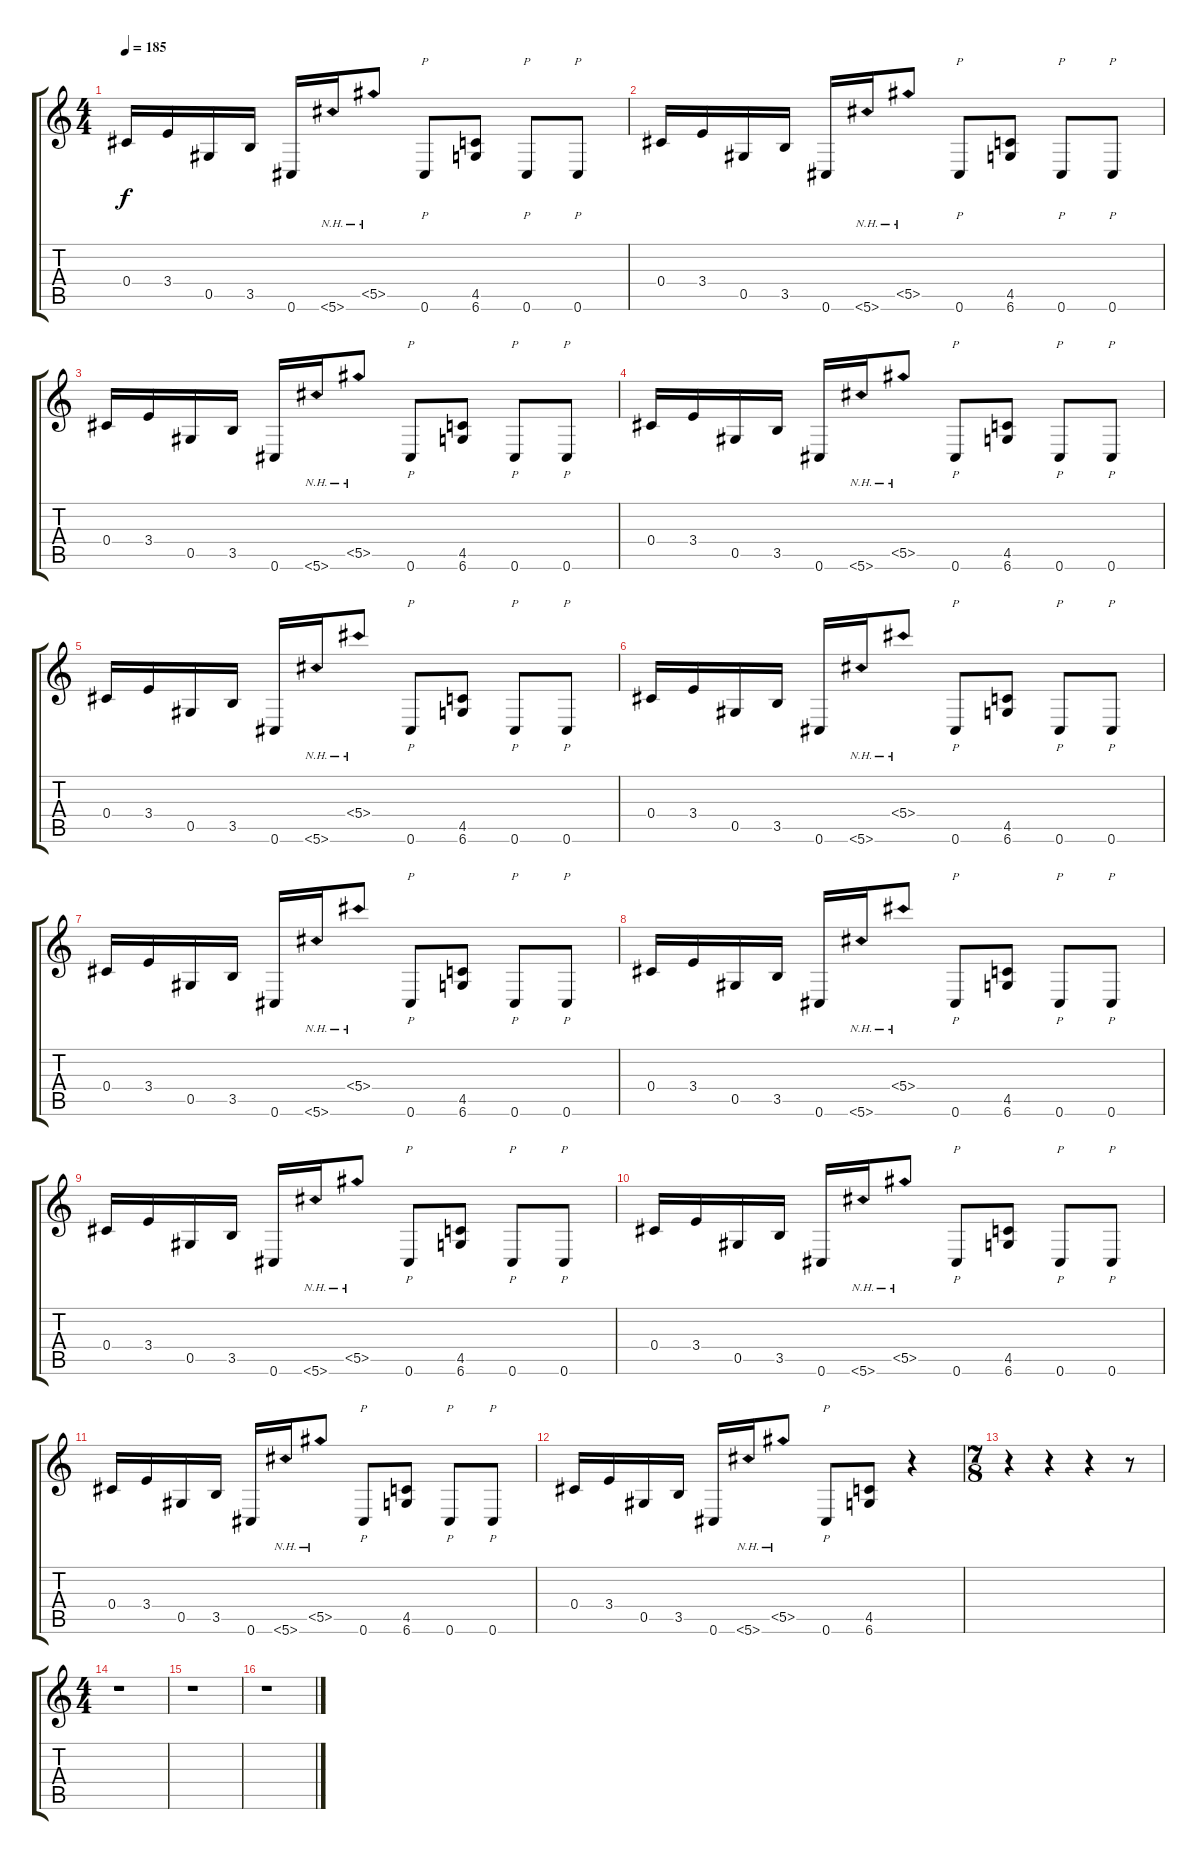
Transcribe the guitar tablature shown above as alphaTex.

\track "" {instrument distortionguitar}
\staff {score tabs}
\tuning (Eb4 Bb3 Gb3 Db3 Ab2 Db2) {hide}
\ts (4 4)
\tempo 185
\clef g2
\ks c
0.4.16{dy f} 3.4.16 0.5.16 3.5.16 0.6.16 5.6{nh}.16 5.5{nh}.8 0.6.8{p} (4.5 6.6).8 0.6.8{p} 0.6.8{p} |
0.4.16 3.4.16 0.5.16 3.5.16 0.6.16 5.6{nh}.16 5.5{nh}.8 0.6.8{p} (4.5 6.6).8 0.6.8{p} 0.6.8{p} |
0.4.16 3.4.16 0.5.16 3.5.16 0.6.16 5.6{nh}.16 5.5{nh}.8 0.6.8{p} (4.5 6.6).8 0.6.8{p} 0.6.8{p} |
0.4.16 3.4.16 0.5.16 3.5.16 0.6.16 5.6{nh}.16 5.5{nh}.8 0.6.8{p} (4.5 6.6).8 0.6.8{p} 0.6.8{p} |
0.4.16 3.4.16 0.5.16 3.5.16 0.6.16 5.6{nh}.16 5.4{nh}.8 0.6.8{p} (4.5 6.6).8 0.6.8{p} 0.6.8{p} |
0.4.16 3.4.16 0.5.16 3.5.16 0.6.16 5.6{nh}.16 5.4{nh}.8 0.6.8{p} (4.5 6.6).8 0.6.8{p} 0.6.8{p} |
0.4.16 3.4.16 0.5.16 3.5.16 0.6.16 5.6{nh}.16 5.4{nh}.8 0.6.8{p} (4.5 6.6).8 0.6.8{p} 0.6.8{p} |
0.4.16 3.4.16 0.5.16 3.5.16 0.6.16 5.6{nh}.16 5.4{nh}.8 0.6.8{p} (4.5 6.6).8 0.6.8{p} 0.6.8{p} |
0.4.16 3.4.16 0.5.16 3.5.16 0.6.16 5.6{nh}.16 5.5{nh}.8 0.6.8{p} (4.5 6.6).8 0.6.8{p} 0.6.8{p} |
0.4.16 3.4.16 0.5.16 3.5.16 0.6.16 5.6{nh}.16 5.5{nh}.8 0.6.8{p} (4.5 6.6).8 0.6.8{p} 0.6.8{p} |
0.4.16 3.4.16 0.5.16 3.5.16 0.6.16 5.6{nh}.16 5.5{nh}.8 0.6.8{p} (4.5 6.6).8 0.6.8{p} 0.6.8{p} |
0.4.16 3.4.16 0.5.16 3.5.16 0.6.16 5.6{nh}.16 5.5{nh}.8 0.6.8{p} (4.5 6.6).8 r.4 |
\ts (7 8)
r.4 r.4 r.4 r.8 |
\ts (4 4)
r.1 |
r.1 |
r.1
